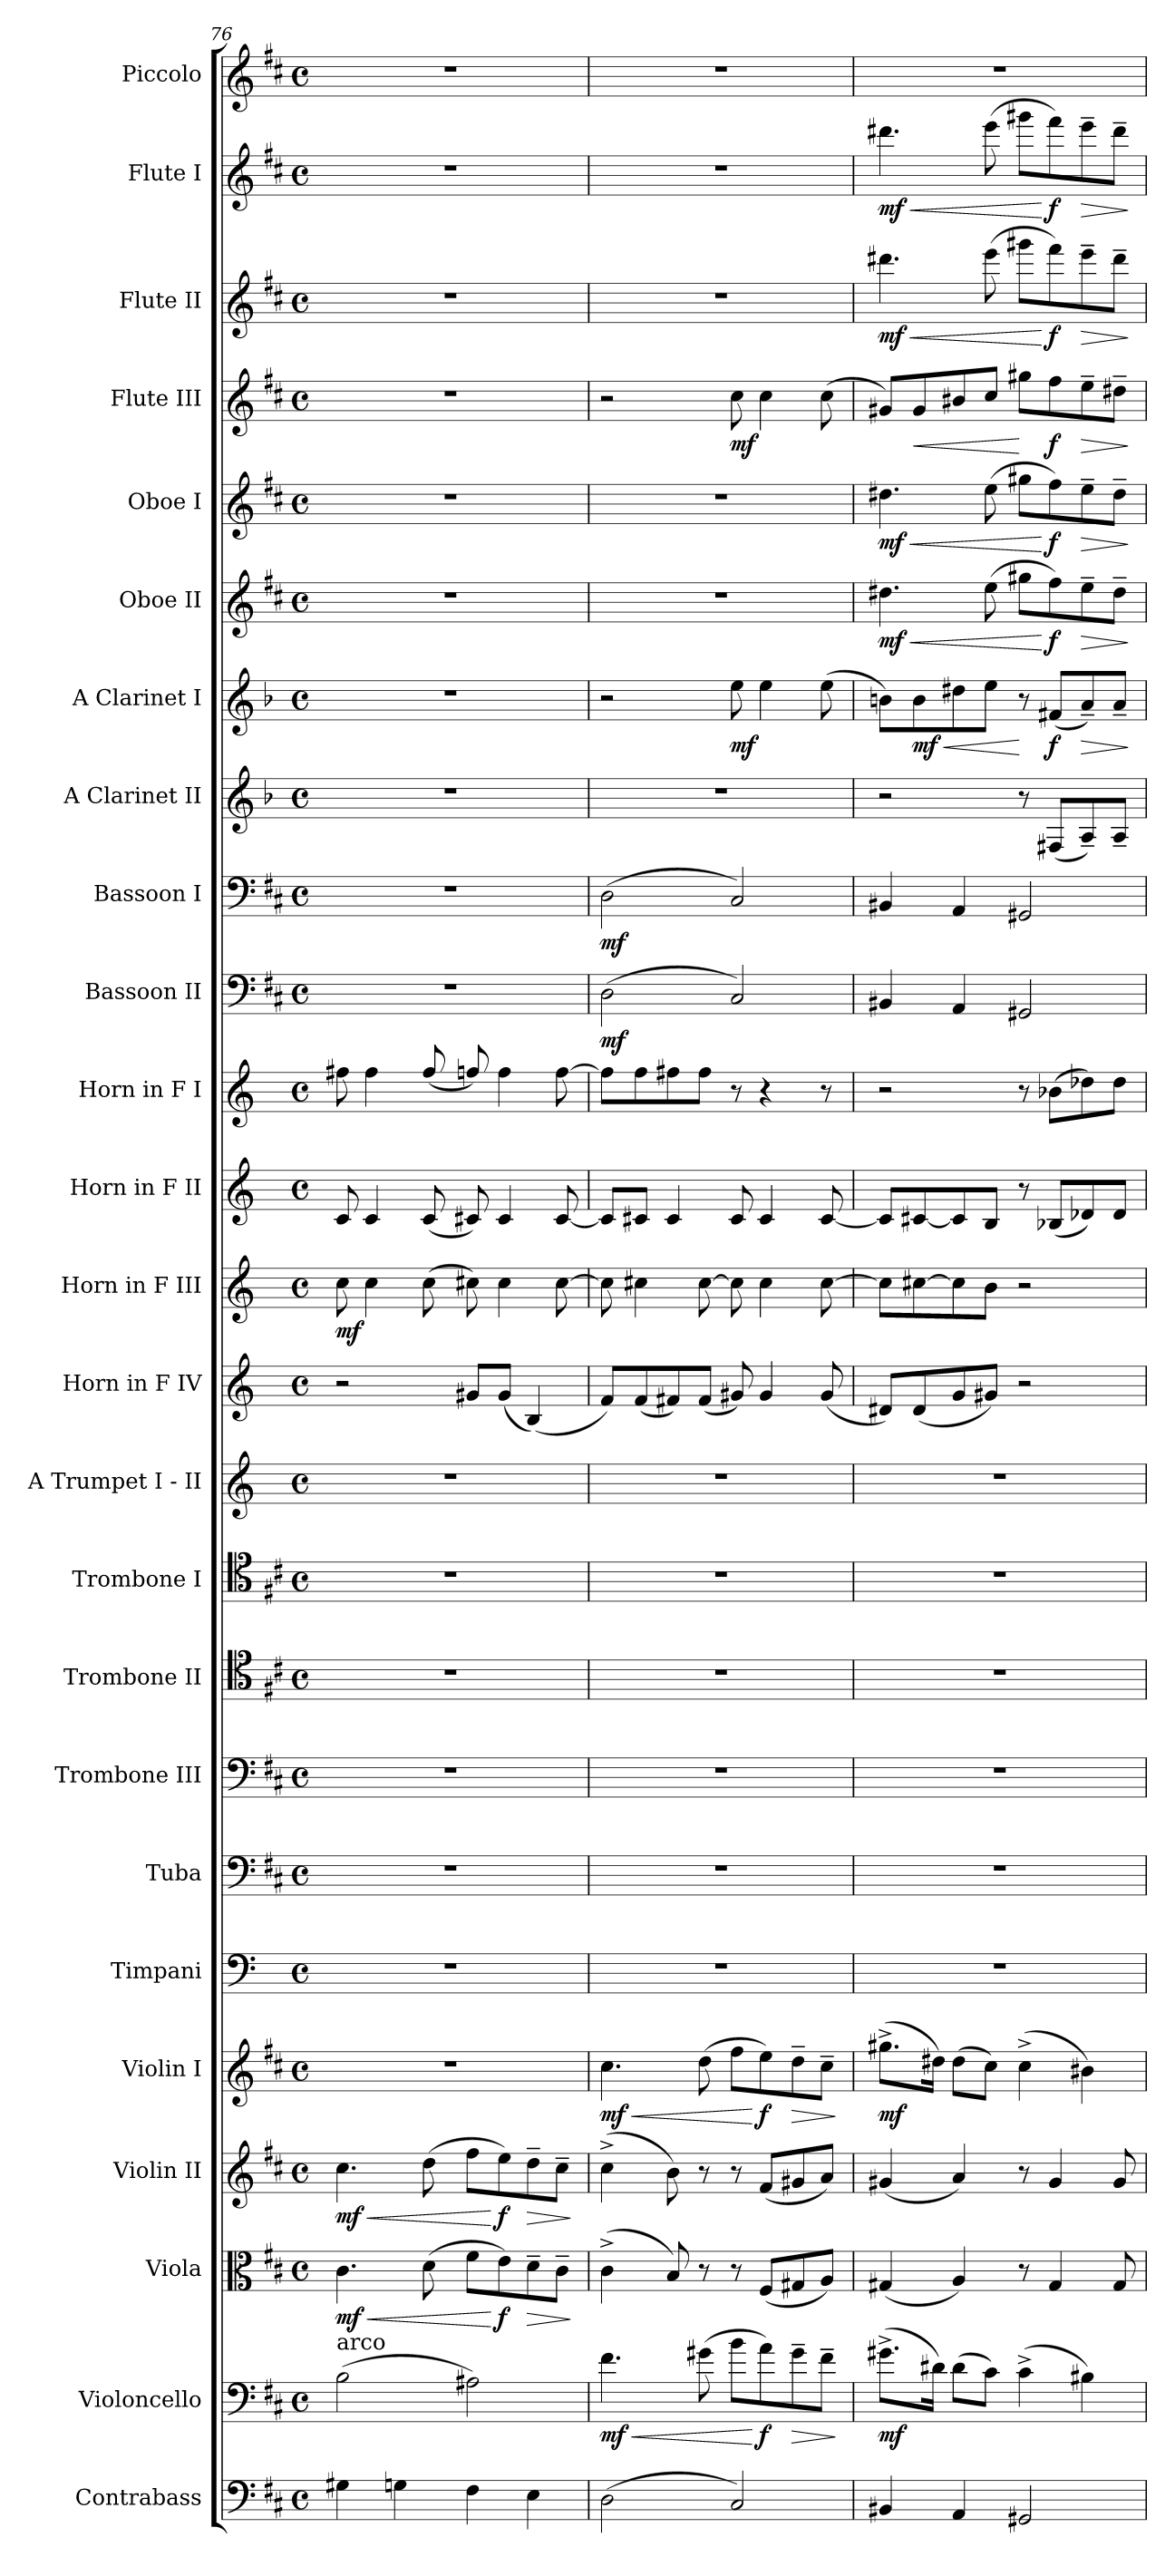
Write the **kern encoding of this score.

**kern	**kern	**dynam	**kern	**dynam	**kern	**dynam	**kern	**dynam	**kern	**kern	**kern	**kern	**kern	**kern	**kern	**kern	**dynam	**kern	**kern	**kern	**dynam	**kern	**dynam	**kern	**kern	**dynam	**kern	**dynam	**kern	**dynam	**kern	**dynam	**kern	**dynam	**kern	**dynam	**kern
*part25	*part24	*part24	*part23	*part23	*part22	*part22	*part21	*part21	*part20	*part19	*part18	*part17	*part16	*part15	*part14	*part13	*part13	*part12	*part11	*part10	*part10	*part9	*part9	*part8	*part7	*part7	*part6	*part6	*part5	*part5	*part4	*part4	*part3	*part3	*part2	*part2	*part1
*staff25	*staff24	*staff24	*staff23	*staff23	*staff22	*staff22	*staff21	*staff21	*staff20	*staff19	*staff18	*staff17	*staff16	*staff15	*staff14	*staff13	*staff13	*staff12	*staff11	*staff10	*staff10	*staff9	*staff9	*staff8	*staff7	*staff7	*staff6	*staff6	*staff5	*staff5	*staff4	*staff4	*staff3	*staff3	*staff2	*staff2	*staff1
*I"Contrabass	*I"Violoncello	*	*I"Viola	*	*I"Violin II	*	*I"Violin I	*	*I"Timpani	*I"Tuba	*I"Trombone III	*I"Trombone II	*I"Trombone I	*I"A Trumpet I - II	*I"Horn in F IV	*I"Horn in F III	*	*I"Horn in F II	*I"Horn in F I	*I"Bassoon II	*	*I"Bassoon I	*	*I"A Clarinet II	*I"A Clarinet I	*	*I"Oboe II	*	*I"Oboe I	*	*I"Flute III	*	*I"Flute II	*	*I"Flute I	*	*I"Piccolo
*I'Cb.	*I'Vc.	*	*I'Vla.	*	*I'Vln. II	*	*I'Vln. I	*	*I'Timp.	*I'Tba.	*I'Tbn. III	*I'Tbn. II	*I'Tbn. I	*I'A Tpt. I - II	*	*	*	*	*	*I'Bsn. II	*	*I'Bsn. I	*	*I'A Cl. II	*I'A Cl. I	*	*I'Ob. II	*	*I'Ob. I	*	*I'Fl. III	*	*I'Fl. II	*	*I'Fl. I	*	*I'Picc.
!!LO:PB:g=z
*clefF4	*clefF4	*	*clefC3	*	*clefG2	*	*clefG2	*	*clefF4	*clefF4	*clefF4	*clefC4	*clefC4	*clefG2	*clefG2	*clefG2	*	*clefG2	*clefG2	*clefF4	*	*clefF4	*	*clefG2	*clefG2	*	*clefG2	*	*clefG2	*	*clefG2	*	*clefG2	*	*clefG2	*	*clefG2
*ITrd7c12	*	*	*	*	*	*	*	*	*	*	*	*	*	*ITrd2c3	*ITrd4c7	*ITrd4c7	*	*ITrd4c7	*ITrd4c7	*	*	*	*	*ITrd2c3	*ITrd2c3	*	*	*	*	*	*	*	*	*	*	*	*ITrd-7c-12
*k[f#c#]	*k[f#c#]	*	*k[f#c#]	*	*k[f#c#]	*	*k[f#c#]	*	*k[]	*k[f#c#]	*k[f#c#]	*k[f#c#]	*k[f#c#]	*k[f#c#g#]	*k[b-]	*k[b-]	*	*k[b-]	*k[b-]	*k[f#c#]	*	*k[f#c#]	*	*k[f#c#]	*k[f#c#]	*	*k[f#c#]	*	*k[f#c#]	*	*k[f#c#]	*	*k[f#c#]	*	*k[f#c#]	*	*k[f#c#]
*M4/4	*M4/4	*	*M4/4	*	*M4/4	*	*M4/4	*	*M4/4	*M4/4	*M4/4	*M4/4	*M4/4	*M4/4	*M4/4	*M4/4	*	*M4/4	*M4/4	*M4/4	*	*M4/4	*	*M4/4	*M4/4	*	*M4/4	*	*M4/4	*	*M4/4	*	*M4/4	*	*M4/4	*	*M4/4
*met(c)	*met(c)	*	*met(c)	*	*met(c)	*	*met(c)	*	*met(c)	*met(c)	*met(c)	*met(c)	*met(c)	*met(c)	*met(c)	*met(c)	*	*met(c)	*met(c)	*met(c)	*	*met(c)	*	*met(c)	*met(c)	*	*met(c)	*	*met(c)	*	*met(c)	*	*met(c)	*	*met(c)	*	*met(c)
=76	=76	=76	=76	=76	=76	=76	=76	=76	=76	=76	=76	=76	=76	=76	=76	=76	=76	=76	=76	=76	=76	=76	=76	=76	=76	=76	=76	=76	=76	=76	=76	=76	=76	=76	=76	=76	=76
!	!LO:TX:a:t=arco	!	!	!	!	!	!	!	!	!	!	!	!	!	!	!	!	!	!	!	!	!	!	!	!	!	!	!	!	!	!	!	!	!	!	!	!
!	!	!LO:DY:b	!	!LO:HP:b	!	!LO:HP:b	!	!	!	!	!	!	!	!	!	!	!	!	!	!	!	!	!	!	!	!	!	!	!	!	!	!	!	!	!	!	!
!	!	!LO:DY:n=1:b	!	!LO:DY:n=1:b	!	!LO:DY:n=1:b	!	!	!	!	!	!	!	!	!	!	!LO:DY:b	!	!	!	!	!	!	!	!	!	!	!	!	!	!	!	!	!	!	!	!
4GG#X\	(>2B\	p mf	4.c#\	< mf	4.cc#\	< mf	1r	.	1r	1r	1r	1r	1r	1r	2r	8f\	mf	8F/	8bn\	1r	.	1r	.	1r	1r	.	1r	.	1r	.	1r	.	1r	.	1r	.	1r
.	.	.	.	.	.	.	.	.	.	.	.	.	.	.	.	4f\	.	4F/	4b\	.	.	.	.	.	.	.	.	.	.	.	.	.	.	.	.	.	.
4GGn\	.	.	.	.	.	.	.	.	.	.	.	.	.	.	.	.	.	.	.	.	.	.	.	.	.	.	.	.	.	.	.	.	.	.	.	.	.
.	.	.	(>8d\	.	(>8dd\	.	.	.	.	.	.	.	.	.	.	(>8f\	.	(<8F/	(>8b/	.	.	.	.	.	.	.	.	.	.	.	.	.	.	.	.	.	.
4FF#\	2A#X\)	.	8f#\L	.	8ff#\L	.	.	.	.	.	.	.	.	.	8c#X/L	8f#X\)	.	8F#X/)	8b-X/)	.	.	.	.	.	.	.	.	.	.	.	.	.	.	.	.	.	.
!	!	!	!	!LO:DY:n=2:b	!	!LO:DY:n=2:b	!	!	!	!	!	!	!	!	!	!	!	!	!	!	!	!	!	!	!	!	!	!	!	!	!	!	!	!	!	!	!
.	.	.	8e\)	[ f	8ee\)	[ f	.	.	.	.	.	.	.	.	(<8c#/J	4f#\	.	4F#/	4b-\	.	.	.	.	.	.	.	.	.	.	.	.	.	.	.	.	.	.
!	!	!	!	!LO:HP:b	!	!LO:HP:b	!	!	!	!	!	!	!	!	!	!	!	!	!	!	!	!	!	!	!	!	!	!	!	!	!	!	!	!	!	!	!
4EE\	.	.	8d~\	>	8dd~\	>	.	.	.	.	.	.	.	.	(<4E/)	.	.	.	.	.	.	.	.	.	.	.	.	.	.	.	.	.	.	.	.	.	.
.	.	.	8c#~\J	.	8cc#~\J	.	.	.	.	.	.	.	.	.	.	[8f#\	.	[8F#/	[8b-\	.	.	.	.	.	.	.	.	.	.	.	.	.	.	.	.	.	.
.	.	.	.	]	.	]	.	.	.	.	.	.	.	.	.	.	.	.	.	.	.	.	.	.	.	.	.	.	.	.	.	.	.	.	.	.	.
=77	=77	=77	=77	=77	=77	=77	=77	=77	=77	=77	=77	=77	=77	=77	=77	=77	=77	=77	=77	=77	=77	=77	=77	=77	=77	=77	=77	=77	=77	=77	=77	=77	=77	=77	=77	=77	=77
!	!	!LO:HP:b	!	!	!	!	!	!LO:HP:b	!	!	!	!	!	!	!	!	!	!	!	!	!	!	!	!	!	!	!	!	!	!	!	!	!	!	!	!	!
!	!	!LO:DY:n=1:b	!	!	!	!	!	!LO:DY:n=1:b	!	!	!	!	!	!	!	!	!	!	!	!	!LO:DY:b	!	!LO:DY:b	!	!	!	!	!	!	!	!	!	!	!	!	!	!
(>2DD\	4.f#\	< mf	(>4c#^\	.	(>4cc#^\	.	4.cc#\	< mf	1r	1r	1r	1r	1r	1r	8B-/L)	8f#\]	.	8F#/L]	8b-\L]	(>2D\	mf	(>2D\	mf	1r	2r	.	1r	.	1r	.	2r	.	1r	.	1r	.	1r
.	.	.	.	.	.	.	.	.	.	.	.	.	.	.	(<8B-/	4f#X\	.	8F#X/J	8b-\	.	.	.	.	.	.	.	.	.	.	.	.	.	.	.	.	.	.
.	.	.	8B/)	.	8b\)	.	.	.	.	.	.	.	.	.	8Bn/)	.	.	4F#/	8bn\	.	.	.	.	.	.	.	.	.	.	.	.	.	.	.	.	.	.
.	(>8g#X\	.	8r	.	8r	.	(>8dd\	.	.	.	.	.	.	.	(<8B/J	[8f#\	.	.	8b\J	.	.	.	.	.	.	.	.	.	.	.	.	.	.	.	.	.	.
!	!	!	!	!	!	!	!	!	!	!	!	!	!	!	!	!	!	!	!	!	!	!	!	!	!	!LO:DY:b	!	!	!	!	!	!LO:DY:b	!	!	!	!	!
2CC#/)	8b\L	.	8r	.	8r	.	8ff#\L	.	.	.	.	.	.	.	8c#X/)	8f#\]	.	8F#/	8r	2C#/)	.	2C#/)	.	.	8cc#\	mf	.	.	.	.	8cc#\	mf	.	.	.	.	.
!	!	!LO:DY:n=2:b	!	!	!	!	!	!LO:DY:n=2:b	!	!	!	!	!	!	!	!	!	!	!	!	!	!	!	!	!	!	!	!	!	!	!	!	!	!	!	!	!
.	8a\)	[ f	(<8F#/L	.	(<8f#/L	.	8ee\)	[ f	.	.	.	.	.	.	4c#/	4f#\	.	4F#/	4r	.	.	.	.	.	4cc#\	.	.	.	.	.	4cc#\	.	.	.	.	.	.
!	!	!LO:HP:b	!	!	!	!	!	!LO:HP:b	!	!	!	!	!	!	!	!	!	!	!	!	!	!	!	!	!	!	!	!	!	!	!	!	!	!	!	!	!
.	8g#~\	>	8G#X/	.	8g#X/	.	8dd~\	>	.	.	.	.	.	.	.	.	.	.	.	.	.	.	.	.	.	.	.	.	.	.	.	.	.	.	.	.	.
.	8f#~\J	.	8A/J)	.	8a/J)	.	8cc#~\J	.	.	.	.	.	.	.	(<8c#/	[8f#\	.	[8F#/	8r	.	.	.	.	.	(>8cc#\	.	.	.	.	.	(>8cc#\	.	.	.	.	.	.
.	.	]	.	.	.	.	.	]	.	.	.	.	.	.	.	.	.	.	.	.	.	.	.	.	.	.	.	.	.	.	.	.	.	.	.	.	.
=78	=78	=78	=78	=78	=78	=78	=78	=78	=78	=78	=78	=78	=78	=78	=78	=78	=78	=78	=78	=78	=78	=78	=78	=78	=78	=78	=78	=78	=78	=78	=78	=78	=78	=78	=78	=78	=78
!	!	!LO:DY:b	!	!	!	!	!	!LO:DY:b	!	!	!	!	!	!	!	!	!	!	!	!	!	!	!	!	!	!	!	!LO:HP:b	!	!LO:HP:b	!	!	!	!LO:HP:b	!	!LO:HP:b	!
!	!	!	!	!	!	!	!	!	!	!	!	!	!	!	!	!	!	!	!	!	!	!	!	!	!	!	!	!LO:DY:n=1:b	!	!LO:DY:n=1:b	!	!	!	!LO:DY:n=1:b	!	!LO:DY:n=1:b	!
4BBB#X/	(>8.g#X^\L	mf	(<4G#X/	.	(<4g#X/	.	(>8.gg#X^\L	mf	1r	1r	1r	1r	1r	1r	8G#X/L)	8f#\L]	.	8F#/L]	2r	4BB#X/	.	4BB#X/	.	2r	8g#X\L)	.	4.dd#X\	< mf	4.dd#X\	< mf	8g#X/L)	.	4.ddd#X\	< mf	4.ddd#X\	< mf	1r
!	!	!	!	!	!	!	!	!	!	!	!	!	!	!	!	!	!	!	!	!	!	!	!	!	!	!LO:HP:b	!	!	!	!	!	!LO:HP:b	!	!	!	!	!
!	!	!	!	!	!	!	!	!	!	!	!	!	!	!	!	!	!	!	!	!	!	!	!	!	!	!LO:DY:n=1:b	!	!	!	!	!	!	!	!	!	!	!
.	.	.	.	.	.	.	.	.	.	.	.	.	.	.	(<8G#/	[8f#X\	.	[8F#X/	.	.	.	.	.	.	8g#\	< mf	.	.	.	.	8g#/	<	.	.	.	.	.
.	16d#X\Jk)	.	.	.	.	.	16dd#X\Jk)	.	.	.	.	.	.	.	.	.	.	.	.	.	.	.	.	.	.	.	.	.	.	.	.	.	.	.	.	.	.
4AAA/	(>8d#\L	.	4A/)	.	4a/)	.	(>8dd#\L	.	.	.	.	.	.	.	8c/	8f#\]	.	8F#/]	.	4AA/	.	4AA/	.	.	8b#X\	.	.	.	.	.	8b#X/	.	.	.	.	.	.
.	8c#\J)	.	.	.	.	.	8cc#\J)	.	.	.	.	.	.	.	8c#X/J)	8e\J	.	8E/J	.	.	.	.	.	.	8cc#\J	.	(>8ee\	.	(>8ee\	.	8cc#/J	.	(>8eee\	.	(>8eee\	.	.
2GGG#X/	(>4c#^\	.	8r	.	8r	.	(>4cc#^\	.	.	.	.	.	.	.	2r	2r	.	8r	8r	2GG#X/	.	2GG#X/	.	8r	8r	[	8gg#X\L	.	8gg#X\L	.	8gg#X\L	[	8ggg#X\L	.	8ggg#X\L	.	.
!	!	!	!	!	!	!	!	!	!	!	!	!	!	!	!	!	!	!	!	!	!	!	!	!	!	!LO:DY:n=2:b	!	!LO:DY:n=2:b	!	!LO:DY:n=2:b	!	!LO:DY:b	!	!LO:DY:n=2:b	!	!LO:DY:n=2:b	!
.	.	.	4G#/	.	4g#/	.	.	.	.	.	.	.	.	.	.	.	.	(<8E-X/L	(>8e-X\L	.	.	.	.	(<8D#X/L	(<8d#X/L	f	8ff#\)	[ f	8ff#\)	[ f	8ff#\	f	8fff#\)	[ f	8fff#\)	[ f	.
!	!	!	!	!	!	!	!	!	!	!	!	!	!	!	!	!	!	!	!	!	!	!	!	!	!	!LO:HP:b	!	!LO:HP:b	!	!LO:HP:b	!	!LO:HP:b	!	!LO:HP:b	!	!LO:HP:b	!
.	4B#X\)	.	.	.	.	.	4b#X\)	.	.	.	.	.	.	.	.	.	.	8G-X/)	8g-X\)	.	.	.	.	8F#~/)	8f#~/)	>	8ee~\	>	8ee~\	>	8ee~\	>	8eee~\	>	8eee~\	>	.
.	.	.	8G#/	.	8g#/	.	.	.	.	.	.	.	.	.	.	.	.	8G-/J	8g-\J	.	.	.	.	8F#~/J	8f#~/J	.	8dd#~\J	.	8dd#~\J	.	8dd#X~\J	.	8ddd#~\J	.	8ddd#~\J	.	.
.	.	.	.	.	.	.	.	.	.	.	.	.	.	.	.	.	.	.	.	.	.	.	.	.	.	]	.	]	.	]	.	]	.	]	.	]	.
=	=	=	=	=	=	=	=	=	=	=	=	=	=	=	=	=	=	=	=	=	=	=	=	=	=	=	=	=	=	=	=	=	=	=	=	=	=
*-	*-	*-	*-	*-	*-	*-	*-	*-	*-	*-	*-	*-	*-	*-	*-	*-	*-	*-	*-	*-	*-	*-	*-	*-	*-	*-	*-	*-	*-	*-	*-	*-	*-	*-	*-	*-	*-
